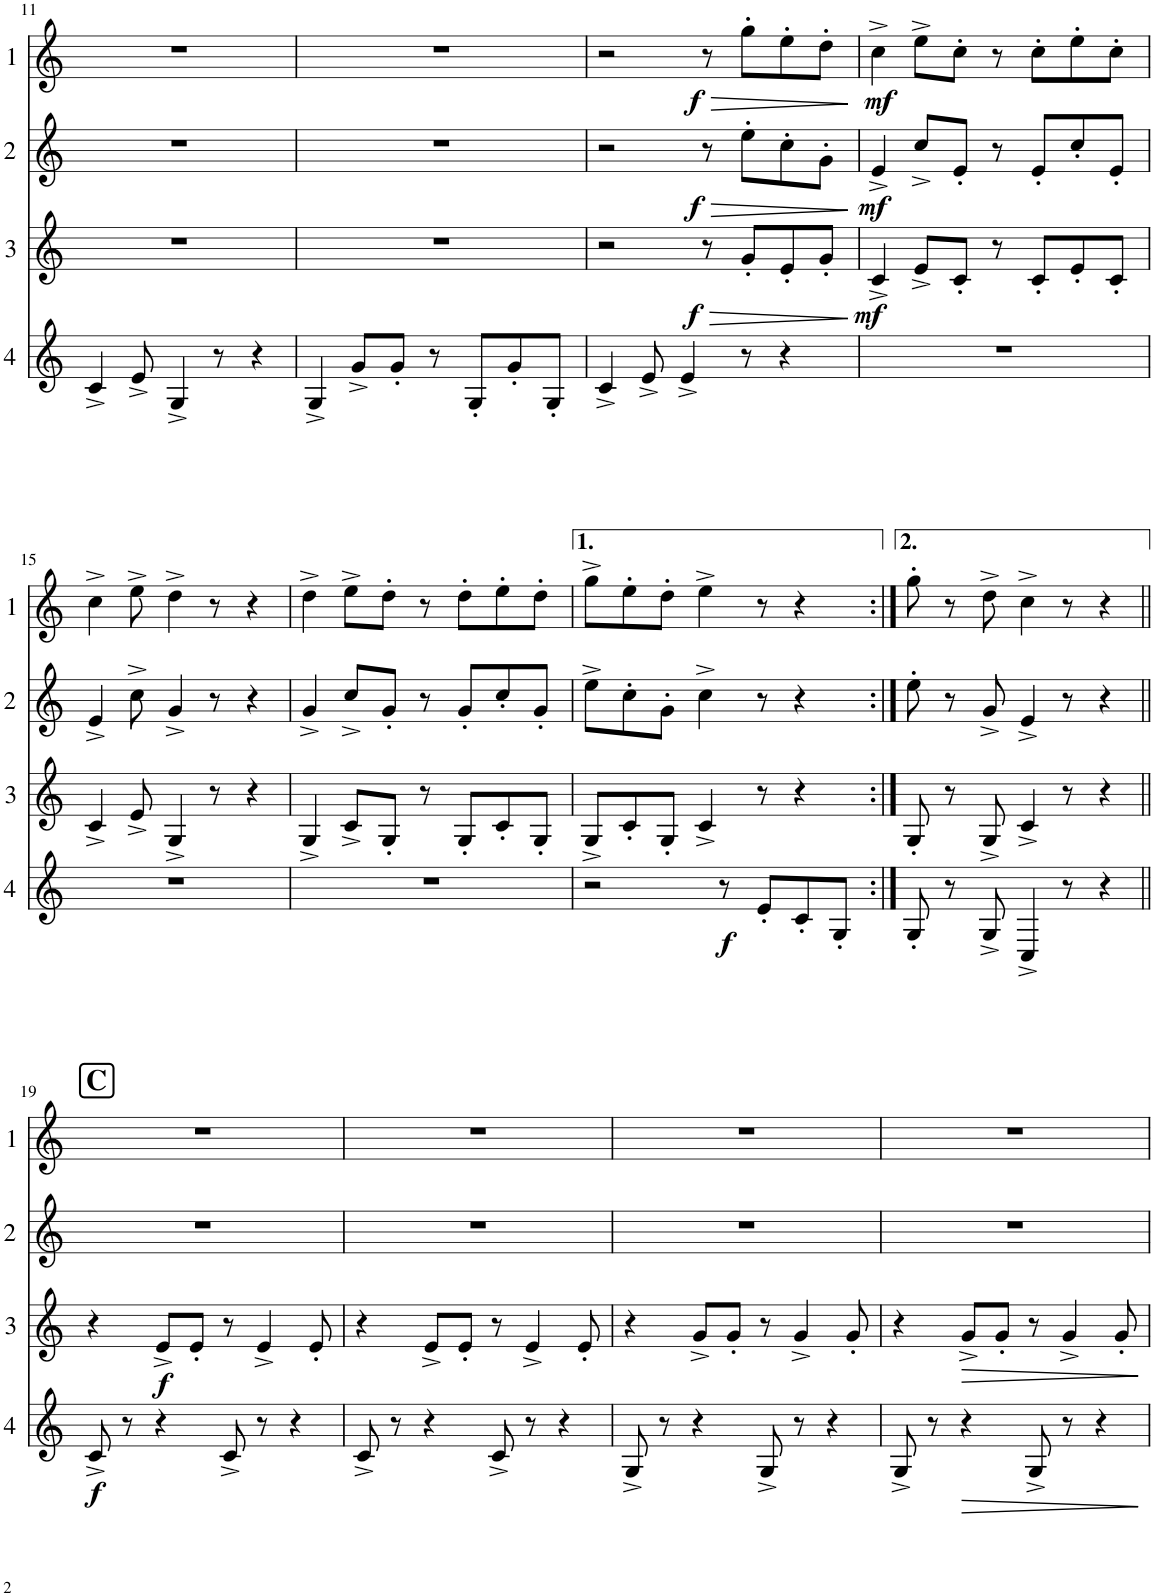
**kern	**dynam	**kern	**dynam	**kern	**dynam	**kern	**dynam
*part4	*part4	*part3	*part3	*part2	*part2	*part1	*part1
*staff4	*staff4	*staff3	*staff3	*staff2	*staff2	*staff1	*staff1
*I"Cor 4	*	*I"Cor 3	*	*I"Cor 2	*	*I"Cor 1	*
!!LO:PB:g=z
*clefG2	*	*clefG2	*	*clefG2	*	*clefG2	*
*Trd4c7	*	*Trd4c7	*	*Trd4c7	*	*Trd4c7	*
*k[]	*	*k[]	*	*k[]	*	*k[]	*
*M4/4	*	*M4/4	*	*M4/4	*	*M4/4	*
=11	=11	=11	=11	=11	=11	=11	=11
4c^/	.	1r	.	1r	.	1r	.
8e^/	.	.	.	.	.	.	.
4G^/	.	.	.	.	.	.	.
8r	.	.	.	.	.	.	.
4r	.	.	.	.	.	.	.
=12	=12	=12	=12	=12	=12	=12	=12
4G^/	.	1r	.	1r	.	1r	.
8g^/L	.	.	.	.	.	.	.
8g'/J	.	.	.	.	.	.	.
8r	.	.	.	.	.	.	.
8G'/L	.	.	.	.	.	.	.
8g'/	.	.	.	.	.	.	.
8G'/J	.	.	.	.	.	.	.
=13	=13	=13	=13	=13	=13	=13	=13
4c^/	.	2r	.	2r	.	2r	.
8e^/	.	.	.	.	.	.	.
4e^/	.	.	.	.	.	.	.
!	!	!	!LO:HP:b	!	!LO:HP:b	!	!LO:HP:b
!	!	!	!LO:DY:n=1:b	!	!LO:DY:n=1:b	!	!LO:DY:n=1:b
.	.	8r	> f	8r	> f	8r	> f
8r	.	8g'/L	.	8ee'\L	.	8gg'\L	.
4r	.	8e'/	.	8cc'\	.	8ee'\	.
.	.	8g'/J	.	8g'\J	.	8dd'\J	.
.	.	.	]	.	]	.	]
=14	=14	=14	=14	=14	=14	=14	=14
!	!	!	!LO:DY:b	!	!LO:DY:b	!	!LO:DY:b
1r	.	4c^/	mf	4e^/	mf	4cc^\	mf
.	.	8e^/L	.	8cc^/L	.	8ee^\L	.
.	.	8c'/J	.	8e'/J	.	8cc'\J	.
.	.	8r	.	8r	.	8r	.
.	.	8c'/L	.	8e'/L	.	8cc'\L	.
.	.	8e'/	.	8cc'/	.	8ee'\	.
.	.	8c'/J	.	8e'/J	.	8cc'\J	.
!!LO:LB:g=z
=15	=15	=15	=15	=15	=15	=15	=15
1r	.	4c^/	.	4e^/	.	4cc^\	.
.	.	8e^/	.	8cc^\	.	8ee^\	.
.	.	4G^/	.	4g^/	.	4dd^\	.
.	.	8r	.	8r	.	8r	.
.	.	4r	.	4r	.	4r	.
=16	=16	=16	=16	=16	=16	=16	=16
1r	.	4G^/	.	4g^/	.	4dd^\	.
.	.	8c^/L	.	8cc^/L	.	8ee^\L	.
.	.	8G'/J	.	8g'/J	.	8dd'\J	.
.	.	8r	.	8r	.	8r	.
.	.	8G'/L	.	8g'/L	.	8dd'\L	.
.	.	8c'/	.	8cc'/	.	8ee'\	.
.	.	8G'/J	.	8g'/J	.	8dd'\J	.
=17	=17	=17	=17	=17	=17	=17	=17
2r	.	8G^/L	.	8ee^\L	.	8gg^\L	.
.	.	8c'/	.	8cc'\	.	8ee'\	.
.	.	8G'/J	.	8g'\J	.	8dd'\J	.
.	.	4c^/	.	4cc^\	.	4ee^\	.
!	!LO:DY:b	!	!	!	!	!	!
8r	f	.	.	.	.	.	.
8e'/L	.	8r	.	8r	.	8r	.
8c'/	.	4r	.	4r	.	4r	.
8G'/J	.	.	.	.	.	.	.
=18:|!	=18:|!	=18:|!	=18:|!	=18:|!	=18:|!	=18:|!	=18:|!
8G'/	.	8G'/	.	8ee'\	.	8gg'\	.
8r	.	8r	.	8r	.	8r	.
8G^/	.	8G^/	.	8g^/	.	8dd^\	.
4C^/	.	4c^/	.	4e^/	.	4cc^\	.
8r	.	8r	.	8r	.	8r	.
4r	.	4r	.	4r	.	4r	.
!!LO:LB:g=z
!!LO:REH:place=s1:a:B:cj:fs=14:t=C
=19||	=19||	=19||	=19||	=19||	=19||	=19||	=19||
!	!LO:DY:b	!	!	!	!	!	!
8c^/	f	4r	.	1r	.	1r	.
8r	.	.	.	.	.	.	.
!	!	!	!LO:DY:b	!	!	!	!
4r	.	8e^/L	f	.	.	.	.
.	.	8e'/J	.	.	.	.	.
8c^/	.	8r	.	.	.	.	.
8r	.	4e^/	.	.	.	.	.
4r	.	.	.	.	.	.	.
.	.	8e'/	.	.	.	.	.
=20	=20	=20	=20	=20	=20	=20	=20
8c^/	.	4r	.	1r	.	1r	.
8r	.	.	.	.	.	.	.
4r	.	8e^/L	.	.	.	.	.
.	.	8e'/J	.	.	.	.	.
8c^/	.	8r	.	.	.	.	.
8r	.	4e^/	.	.	.	.	.
4r	.	.	.	.	.	.	.
.	.	8e'/	.	.	.	.	.
=21	=21	=21	=21	=21	=21	=21	=21
8G^/	.	4r	.	1r	.	1r	.
8r	.	.	.	.	.	.	.
4r	.	8g^/L	.	.	.	.	.
.	.	8g'/J	.	.	.	.	.
8G^/	.	8r	.	.	.	.	.
8r	.	4g^/	.	.	.	.	.
4r	.	.	.	.	.	.	.
.	.	8g'/	.	.	.	.	.
=22	=22	=22	=22	=22	=22	=22	=22
8G^/	.	4r	.	1r	.	1r	.
8r	.	.	.	.	.	.	.
!	!LO:HP:b	!	!LO:HP:b	!	!	!	!
4r	>	8g^/L	>	.	.	.	.
.	.	8g'/J	.	.	.	.	.
8G^/	.	8r	.	.	.	.	.
8r	.	4g^/	.	.	.	.	.
4r	.	.	.	.	.	.	.
.	.	8g'/	.	.	.	.	.
.	]	.	]	.	.	.	.
=	=	=	=	=	=	=	=
*-	*-	*-	*-	*-	*-	*-	*-
